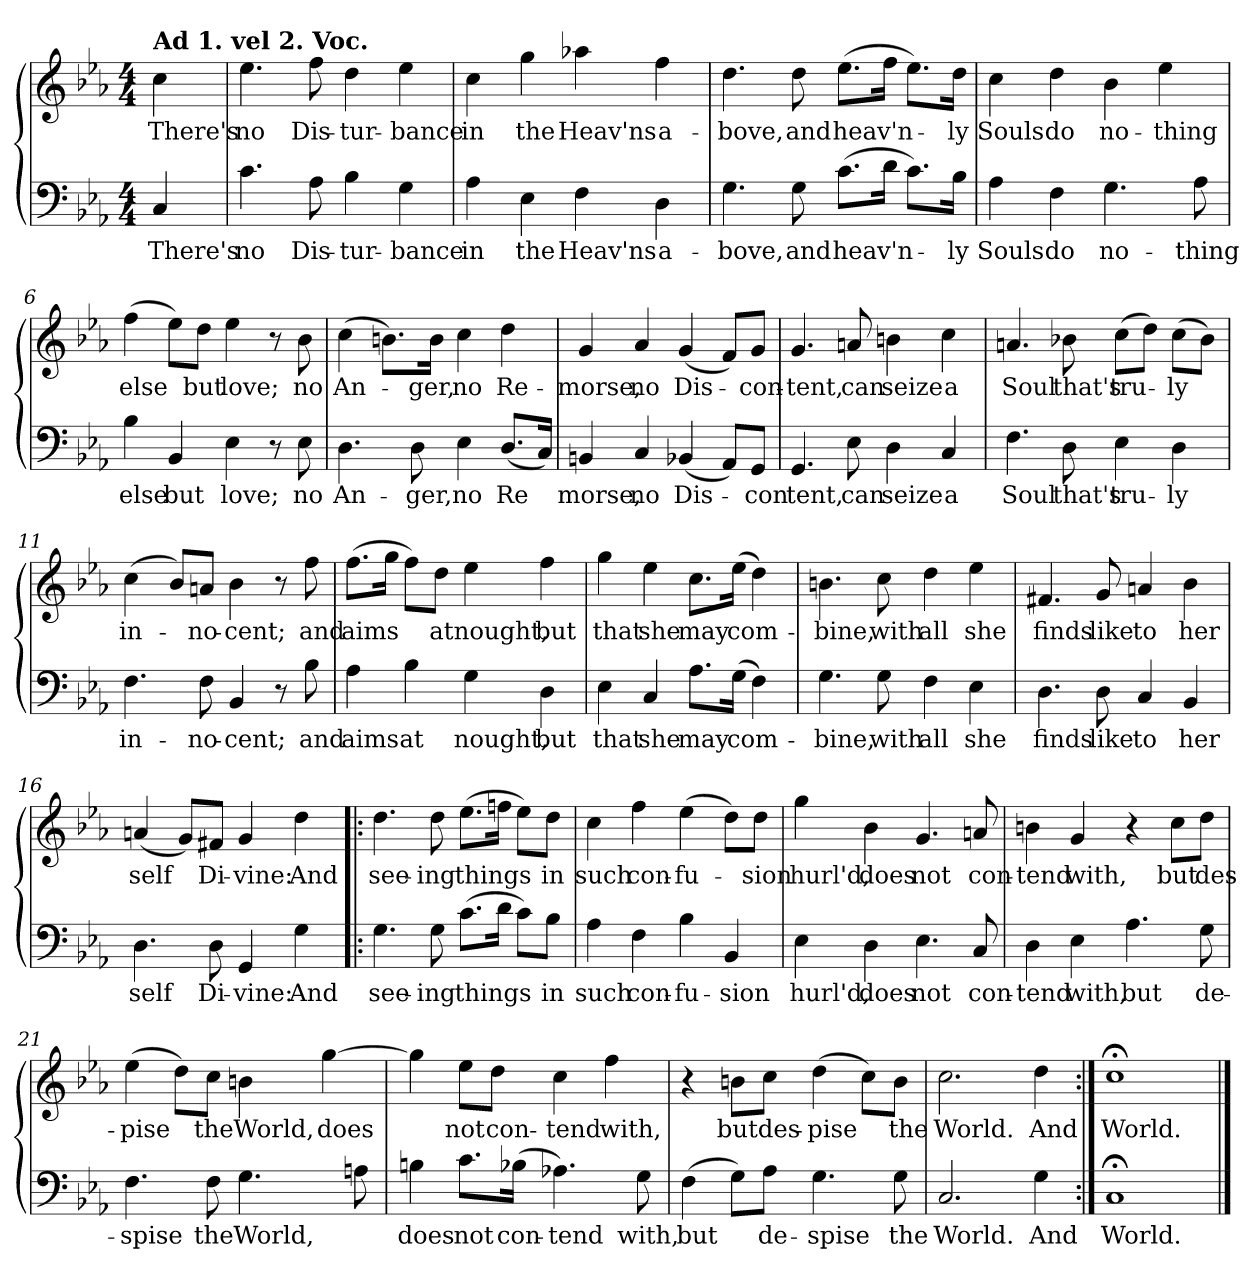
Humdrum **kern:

**kern	**text	**kern	**text
*part1	*part1	*part1	*part1
*staff2	*staff2	*staff1	*staff1
*clefF4	*	*clefG2	*
*k[b-e-a-]	*	*k[b-e-a-]	*
*c:	*	*c:	*
*M4/4	*	*M4/4	*
=1	=1	=1	=1
!	!	!LO:TX:a:B:t=Ad 1. vel 2. Voc.	!
4C/	There's	4cc\	There's
=2	=2	=2	=2
4.c\	no	4.ee-\	no
8A-\	Dis-	8ff\	Dis-
4B-\	-tur-	4dd\	-tur-
4G\	-bance	4ee-\	-bance
=3	=3	=3	=3
4A-\	in	4cc\	in
4E-\	the	4gg\	the
4F\	Heav'ns	4aa-X\	Heav'ns
4D\	a-	4ff\	a-
=4	=4	=4	=4
4.G\	-bove,	4.dd\	-bove,
8G\	and	8dd\	and
(>8.c\L	heav'n-	(>8.ee-\L	heav'n-
16d\Jk	.	16ff\Jk	.
8.c\L)	.	8.ee-\L)	.
16B-\Jk	-ly	16dd\Jk	-ly
=5	=5	=5	=5
4A-\	Souls	4cc\	Souls
4F\	do	4dd\	do
4.G\	no-	4b-\	no-
.	.	4ee-\	-thing
8A-\	-thing	.	.
!!LO:LB:g=z
=6	=6	=6	=6
4B-\	else	(>4ff\	else
4BB-/	but	8ee-\L)	.
.	.	8dd\J	but
4E-\	love;	4ee-\	love;
8r	.	8r	.
8E-\	no	8b-\	no
=7	=7	=7	=7
4.D\	An-	(>4cc\	An-
.	.	8.bn\L)	.
8D\	-ger,	.	.
.	.	16b\Jk	-ger,
4E-\	no	4cc\	no
(>8.D/L	Re	4dd\	Re-
16C/Jk)	.	.	.
=8	=8	=8	=8
4BBn/	morse,	4g/	-morse,
4C/	no	4a-/	no
(<4BB-X/	Dis-	(<4g/	Dis-
8AA-/L)	.	8f/L)	.
8GG/J	-con	8g/J	-con-
=9	=9	=9	=9
4.GG/	tent,	4.g/	-tent,
8E-\	can	8an/	can
4D\	seize	4bn\	seize
4C/	a	4cc\	a
!!LO:LB:g=z
=10	=10	=10	=10
4.F\	Soul	4.an/	Soul
8D\	that's	8b-X\	that's
4E-\	tru-	(>8cc\L	tru-
.	.	8dd\J)	.
4D\	-ly	(>8cc\L	ly
.	.	8b-\J)	.
=11	=11	=11	=11
4.F\	in-	(>4cc\	in-
.	.	8b-/L)	.
8F\	-no-	8an/J	-no-
4BB-/	-cent;	4b-\	-cent;
8r	.	8r	.
8B-\	and	8ff\	and
=12	=12	=12	=12
4A-\	aims	(>8.ff\L	aims
.	.	16gg\Jk	.
4B-\	at	8ff\L)	.
.	.	8dd\J	at
4G\	nought,	4ee-\	nought,
4D\	but	4ff\	but
=13	=13	=13	=13
4E-\	that	4gg\	that
4C/	she	4ee-\	she
8.A-\L	may	8.cc\L	may
(>16G\Jk	com-	(>16ee-\Jk	com-
4F\)	.	4dd\)	.
!!LO:LB:g=z
=14	=14	=14	=14
4.G\	-bine,	4.bn\	-bine,
8G\	with	8cc\	with
4F\	all	4dd\	all
4E-\	she	4ee-\	she
=15	=15	=15	=15
4.D\	finds	4.f#X/	finds
8D\	like	8g/	like
4C/	to	4an/	to
4BB-/	her	4b-\	her
=16	=16	=16	=16
4.D\	self	(<4an/	self
.	.	8g/L)	.
8D\	Di-	8f#X/J	Di-
4GG/	-vine:	4g/	-vine:
4G\	And	4dd\	And
=17!|:	=17!|:	=17!|:	=17!|:
4.G\	see-	4.dd\	see-
8G\	-ing	8dd\	-ing
(>8.c\L	things	(>8.ee-\L	things
16d\Jk	.	16ffn\Jk	.
8c\L)	.	8ee-\L)	.
8B-\J	in	8dd\J	in
!!LO:LB:g=z
=18	=18	=18	=18
4A-\	such	4cc\	such
4F\	con-	4ff\	con-
4B-\	-fu-	(>4ee-\	-fu-
4BB-/	-sion	8dd\L)	.
.	.	8dd\J	-sion
=19	=19	=19	=19
4E-\	hurl'd,	4gg\	hurl'd,
4D\	does	4b-\	does
4.E-\	not	4.g/	not
8C/	con-	8an/	con-
=20	=20	=20	=20
4D\	-tend	4bn\	-tend
4E-\	with,	4g/	with,
4.A-\	but	4r	.
.	.	8cc\L	but
8G\	de-	8dd\J	des-
=21	=21	=21	=21
4.F\	-spise	(>4ee-\	-pise
.	.	8dd\L)	.
8F\	the	8cc\J	the
4.G\	World,	4bn\	World,
.	.	[4gg\	does
8An\	.	.	.
!!LO:PB:g=z
=22	=22	=22	=22
4Bn\	does	4gg\]	.
8.c\L	not	8ee-\L	not
.	.	8dd\J	con-
(>16B-X\Jk	con-	.	.
4.A-X\)	-tend	4cc\	-tend
.	.	4ff\	with,
8G\	with,	.	.
=23	=23	=23	=23
(>4F\	but	4r	.
8G\L)	.	8bn\L	but
8A-\J	de-	8cc\J	des-
4.G\	-spise	(>4dd\	pise
.	.	8cc\L)	.
8G\	the	8b\J	the
=24	=24	=24	=24
2.C/	World.	2.cc\	World.
4G\	And	4dd\	And
=25:|!	=25:|!	=25:|!	=25:|!
1C;<	World.	1cc;<	World.
==	==	==	==
*-	*-	*-	*-
